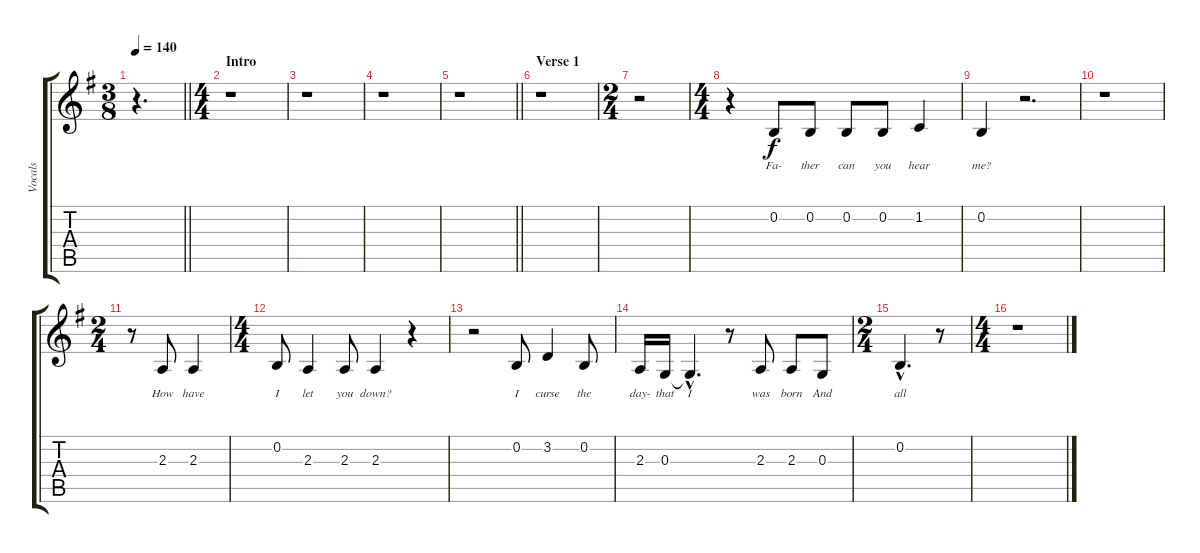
\track ("Vocals" "Vocals") {instrument oboe}
\staff {score tabs}
\tuning (E4 B3 G3 D3 A2 E2) {hide}
\ts (3 8)
\tempo 140
\clef g2
\barLineRight lightlight
\ks g
r.4{d dy f instrument oboe} |
\ts (4 4)
\section ("" "Intro")
r.1 |
r.1 |
r.1 |
\barLineRight lightlight
r.1 |
\section ("" "Verse 1")
r.1 |
\ts (2 4)
r.2 |
\ts (4 4)
r.4 0.2.8{lyrics (0 "Fa-") lyrics (1 "") lyrics (2 "") lyrics (3 "") lyrics (4 "")} 0.2.8{lyrics (0 "ther") lyrics (1 "") lyrics (2 "") lyrics (3 "") lyrics (4 "")} 0.2.8{lyrics (0 "can") lyrics (1 "") lyrics (2 "") lyrics (3 "") lyrics (4 "")} 0.2.8{lyrics (0 "you") lyrics (1 "") lyrics (2 "") lyrics (3 "") lyrics (4 "")} 1.2.4{lyrics (0 "hear") lyrics (1 "") lyrics (2 "") lyrics (3 "") lyrics (4 "")} |
0.2.4{lyrics (0 "me?") lyrics (1 "") lyrics (2 "") lyrics (3 "") lyrics (4 "")} r.2{d} |
r.1 |
\ts (2 4)
r.8 2.3.8{lyrics (0 "How") lyrics (1 "") lyrics (2 "") lyrics (3 "") lyrics (4 "")} 2.3.4{lyrics (0 "have") lyrics (1 "") lyrics (2 "") lyrics (3 "") lyrics (4 "")} |
\ts (4 4)
0.2.8{lyrics (0 "I") lyrics (1 "") lyrics (2 "") lyrics (3 "") lyrics (4 "")} 2.3.4{lyrics (0 "let") lyrics (1 "") lyrics (2 "") lyrics (3 "") lyrics (4 "")} 2.3.8{lyrics (0 "you") lyrics (1 "") lyrics (2 "") lyrics (3 "") lyrics (4 "")} 2.3.4{lyrics (0 "down?") lyrics (1 "") lyrics (2 "") lyrics (3 "") lyrics (4 "")} r.4 |
r.2 0.2.8{lyrics (0 "I") lyrics (1 "") lyrics (2 "") lyrics (3 "") lyrics (4 "")} 3.2.4{lyrics (0 "curse") lyrics (1 "") lyrics (2 "") lyrics (3 "") lyrics (4 "")} 0.2.8{lyrics (0 "the") lyrics (1 "") lyrics (2 "") lyrics (3 "") lyrics (4 "")} |
2.3.16{lyrics (0 "day-") lyrics (1 "") lyrics (2 "") lyrics (3 "") lyrics (4 "")} 0.3.16{lyrics (0 "that") lyrics (1 "") lyrics (2 "") lyrics (3 "") lyrics (4 "")} 0.3{hac t}.4{d lyrics (0 "I") lyrics (1 "") lyrics (2 "") lyrics (3 "") lyrics (4 "")} r.8 2.3.8{lyrics (0 "was") lyrics (1 "") lyrics (2 "") lyrics (3 "") lyrics (4 "")} 2.3.8{lyrics (0 "born") lyrics (1 "") lyrics (2 "") lyrics (3 "") lyrics (4 "")} 0.3.8{lyrics (0 "And") lyrics (1 "") lyrics (2 "") lyrics (3 "") lyrics (4 "")} |
\ts (2 4)
0.2{hac}.4{d lyrics (0 "all") lyrics (1 "") lyrics (2 "") lyrics (3 "") lyrics (4 "")} r.8 |
\ts (4 4)
r.1
